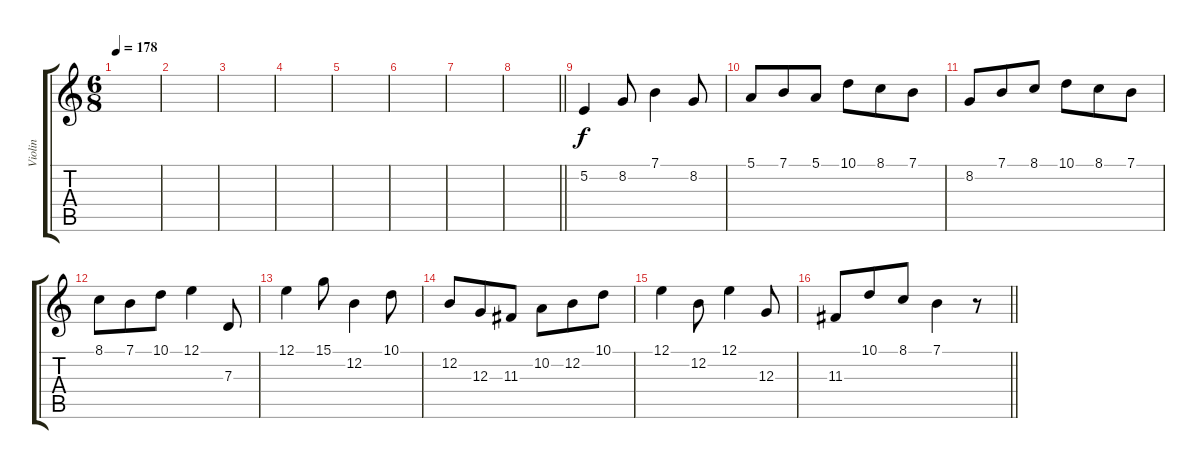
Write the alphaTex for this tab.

\track ("Violin" "Violin") {instrument violin}
\staff {score tabs}
\tuning (E4 B3 G3 D3 A2 E2) {hide}
\ts (6 8)
\section ("" "")
\tempo 178
\clef g2
\ks c
|
|
|
|
|
|
|
\barLineRight lightlight
|
\section ("" "")
5.2.4 8.2.8 7.1.4 8.2.8 |
5.1.8 7.1.8 5.1.8 10.1.8 8.1.8 7.1.8 |
8.2.8 7.1.8 8.1.8 10.1.8 8.1.8 7.1.8 |
8.1.8 7.1.8 10.1.8 12.1.4 7.3.8 |
12.1.4 15.1.8 12.2.4 10.1.8 |
12.2.8 12.3.8 11.3.8 10.2.8 12.2.8 10.1.8 |
12.1.4 12.2.8 12.1.4 12.3.8 |
\barLineRight lightlight
11.3.8 10.1.8 8.1.8 7.1.4 r.8
